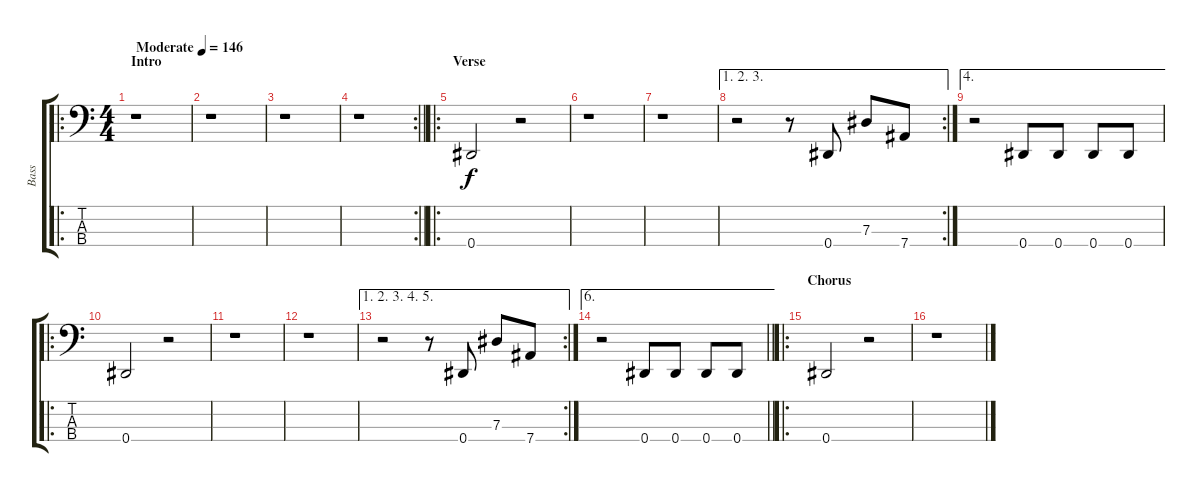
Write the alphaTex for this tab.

\track ("Bass" "Bass") {instrument synthbass2}
\staff {score tabs}
\tuning (Gb2 Db2 Ab1 Eb1) {hide}
\ro
\ts (4 4)
\section ("" "Intro")
\tempo (146 "Moderate")
\clef f4
\ks c
r.1{dy f instrument synthbass2} |
r.1 |
r.1 |
\rc 2
\barLineRight lightlight
r.1 |
\ro
\section ("" "Verse")
0.4.2 r.2 |
r.1 |
r.1 |
\ae (1 2 3)
\rc 2
r.2 r.8 0.4.8 7.3.8 7.4.8 |
\ae 4
r.2 0.4.8 0.4.8 0.4.8 0.4.8 |
\ro
0.4.2 r.2 |
r.1 |
r.1 |
\ae (1 2 3 4 5)
\rc 2
r.2 r.8 0.4.8 7.3.8 7.4.8 |
\ae 6
\barLineRight lightlight
r.2 0.4.8 0.4.8 0.4.8 0.4.8 |
\ro
\section ("" "Chorus")
0.4.2 r.2 |
r.1
